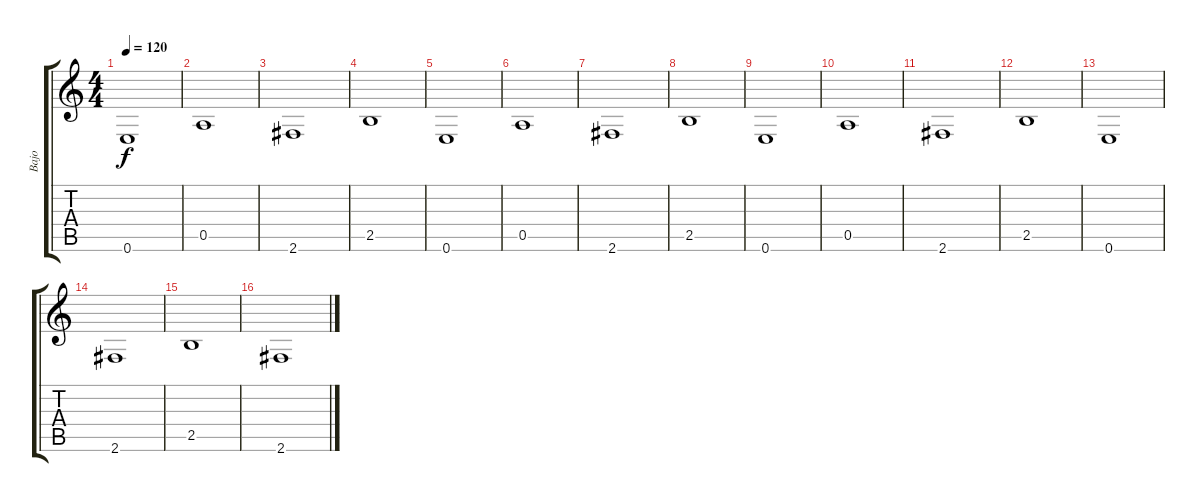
\track ("Bajo" "Bajo") {instrument electricbasspick}
\staff {score tabs}
\tuning (E4 B3 G3 D3 A2 E2) {hide}
\ts (4 4)
\tempo 120
\clef g2
\ks c
0.6.1{dy f} |
0.5.1 |
2.6.1 |
2.5.1 |
0.6.1 |
0.5.1 |
2.6.1 |
2.5.1 |
0.6.1 |
0.5.1 |
2.6.1 |
2.5.1 |
0.6.1 |
2.6.1 |
2.5.1 |
2.6.1
